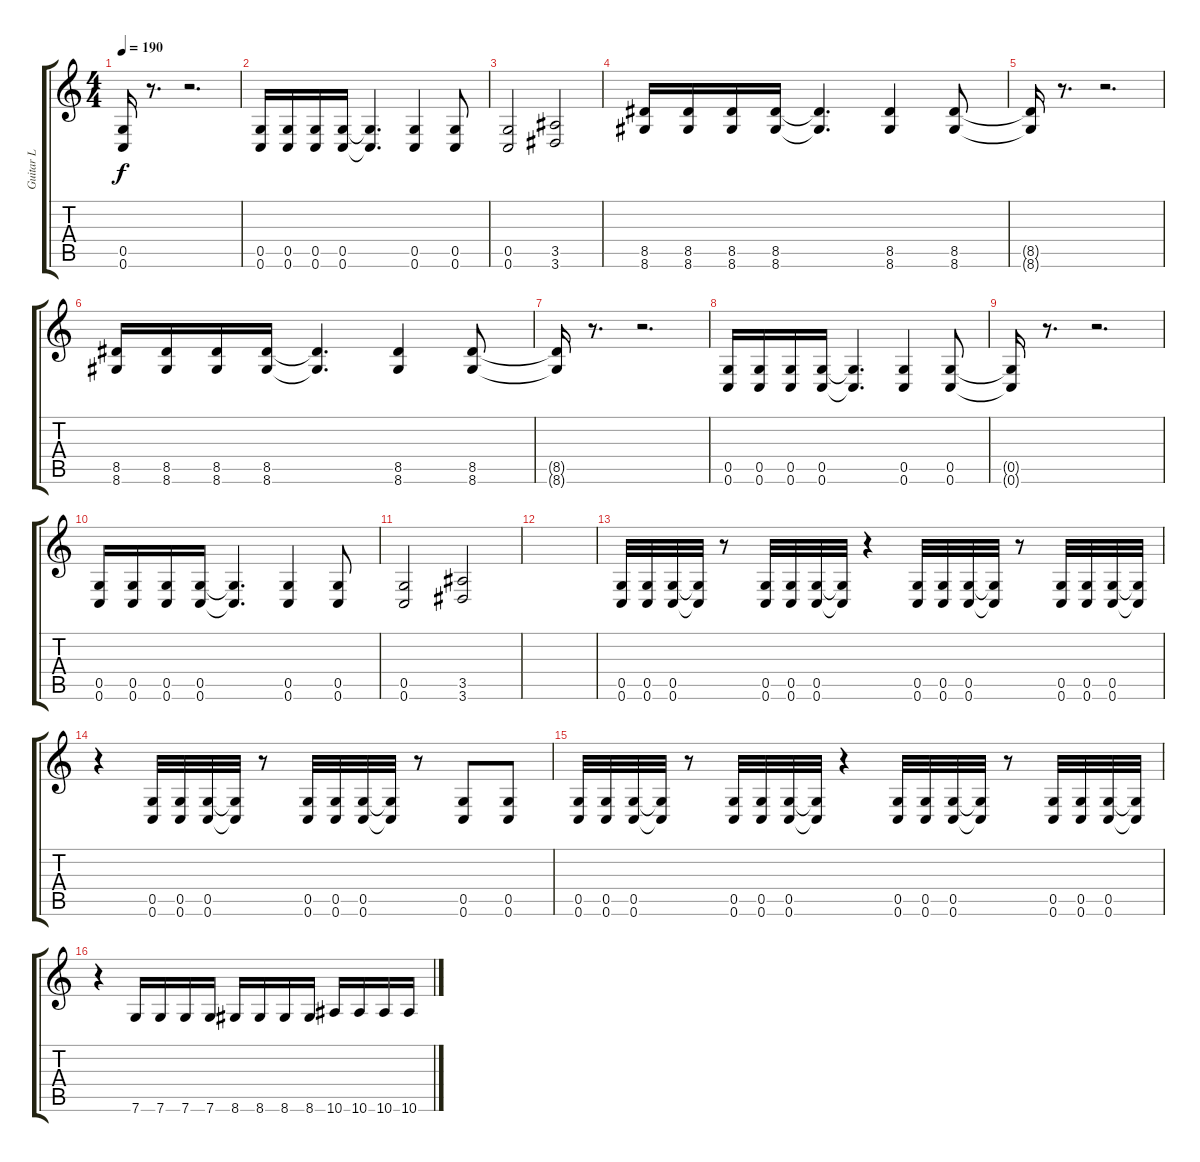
\track ("Guitar L" "Guitar L") {instrument distortionguitar}
\staff {score tabs}
\tuning (D4 A3 F3 C3 G2 C2) {hide}
\ts (4 4)
\tempo 190
\clef g2
\ks c
(0.5{t} 0.6{t}).16{dy f} r.8{d} r.2{d} |
(0.5 0.6).16 (0.5 0.6).16 (0.5 0.6).16 (0.5 0.6).16 (0.5{t} 0.6{t}).4{d} (0.5 0.6).4 (0.5 0.6).8 |
(0.5 0.6).2 (3.5 3.6).2 |
(8.5 8.6).16 (8.5 8.6).16 (8.5 8.6).16 (8.5 8.6).16 (8.5{t} 8.6{t}).4{d} (8.5 8.6).4 (8.5 8.6).8 |
(8.5{t} 8.6{t}).16 r.8{d} r.2{d} |
(8.5 8.6).16 (8.5 8.6).16 (8.5 8.6).16 (8.5 8.6).16 (8.5{t} 8.6{t}).4{d} (8.5 8.6).4 (8.5 8.6).8 |
(8.5{t} 8.6{t}).16 r.8{d} r.2{d} |
(0.5 0.6).16 (0.5 0.6).16 (0.5 0.6).16 (0.5 0.6).16 (0.5{t} 0.6{t}).4{d} (0.5 0.6).4 (0.5 0.6).8 |
(0.5{t} 0.6{t}).16 r.8{d} r.2{d} |
(0.5 0.6).16 (0.5 0.6).16 (0.5 0.6).16 (0.5 0.6).16 (0.5{t} 0.6{t}).4{d} (0.5 0.6).4 (0.5 0.6).8 |
(0.5 0.6).2 (3.5 3.6).2 |
|
(0.5 0.6).32 (0.5 0.6).32 (0.5 0.6).32 (0.5{t} 0.6{t}).32 r.8 (0.5 0.6).32 (0.5 0.6).32 (0.5 0.6).32 (0.5{t} 0.6{t}).32 r.4 (0.5 0.6).32 (0.5 0.6).32 (0.5 0.6).32 (0.5{t} 0.6{t}).32 r.8 (0.5 0.6).32 (0.5 0.6).32 (0.5 0.6).32 (0.5{t} 0.6{t}).32 |
r.4 (0.5 0.6).32 (0.5 0.6).32 (0.5 0.6).32 (0.5{t} 0.6{t}).32 r.8 (0.5 0.6).32 (0.5 0.6).32 (0.5 0.6).32 (0.5{t} 0.6{t}).32 r.8 (0.5 0.6).8 (0.5 0.6).8 |
(0.5 0.6).32 (0.5 0.6).32 (0.5 0.6).32 (0.5{t} 0.6{t}).32 r.8 (0.5 0.6).32 (0.5 0.6).32 (0.5 0.6).32 (0.5{t} 0.6{t}).32 r.4 (0.5 0.6).32 (0.5 0.6).32 (0.5 0.6).32 (0.5{t} 0.6{t}).32 r.8 (0.5 0.6).32 (0.5 0.6).32 (0.5 0.6).32 (0.5{t} 0.6{t}).32 |
r.4 7.6.16 7.6.16 7.6.16 7.6.16 8.6.16 8.6.16 8.6.16 8.6.16 10.6.16 10.6.16 10.6.16 10.6.16
